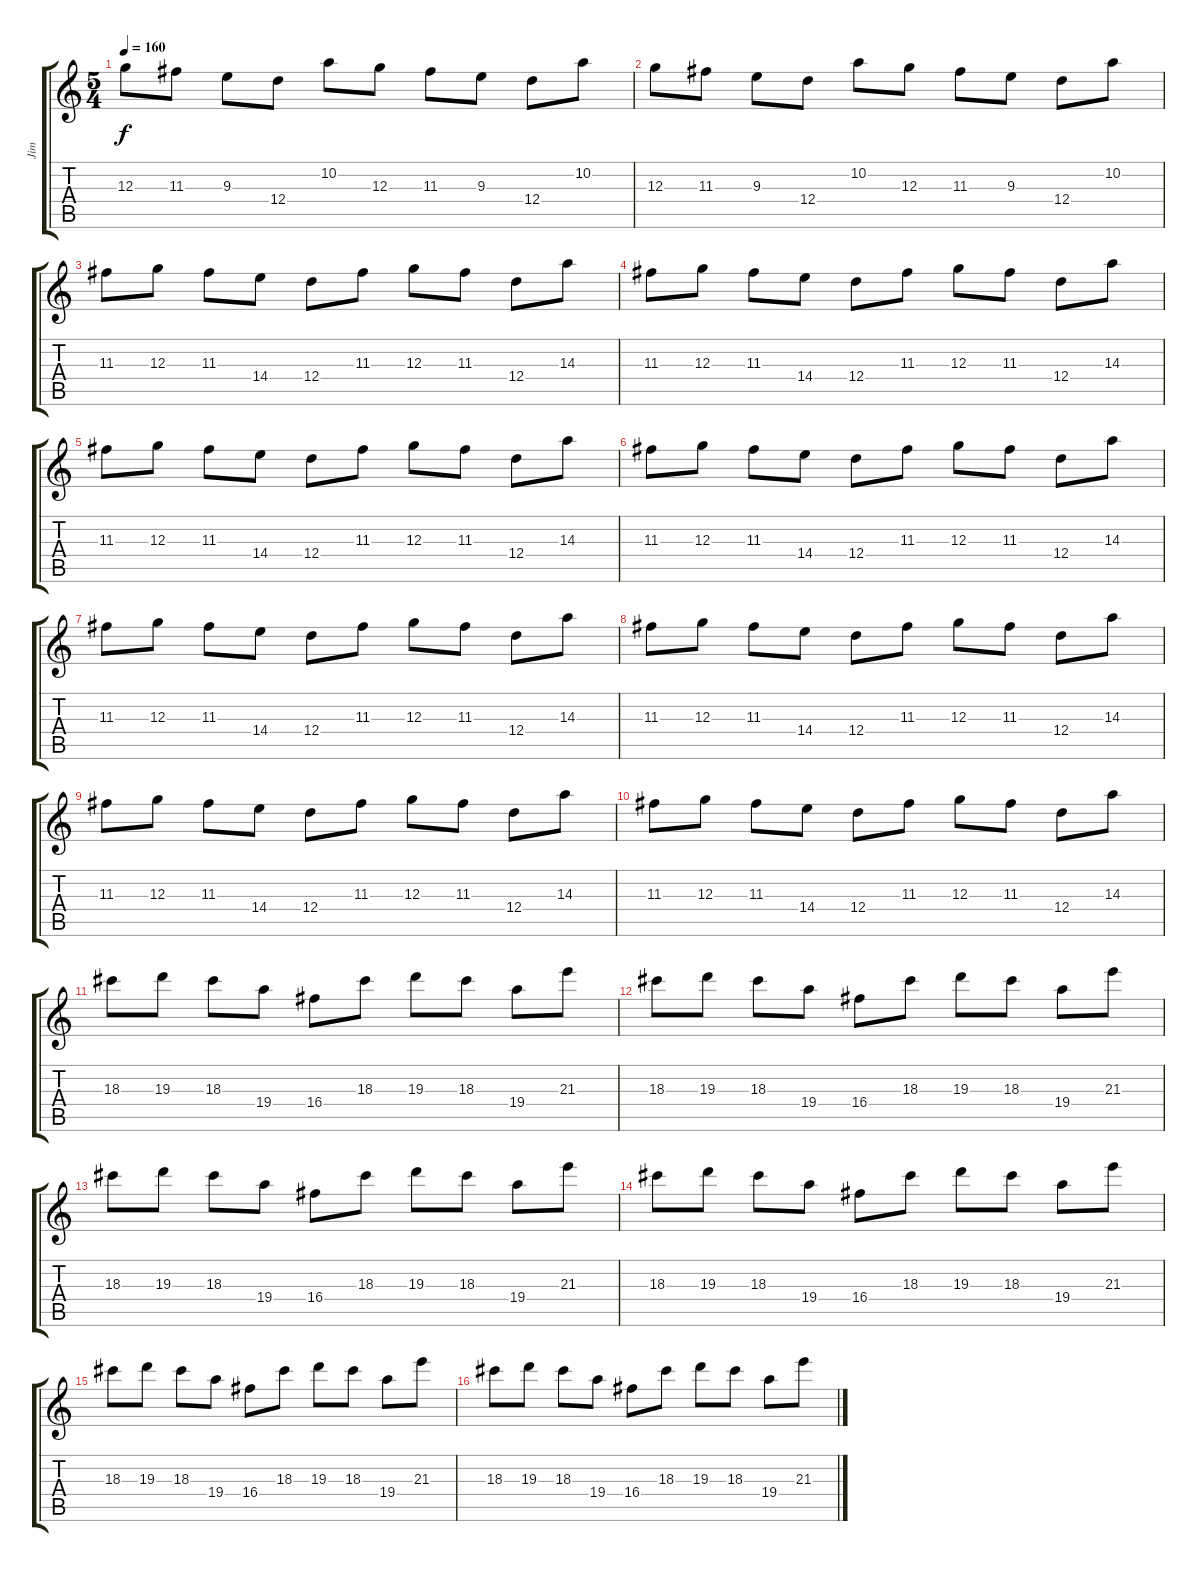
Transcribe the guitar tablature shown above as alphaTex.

\track ("Jim" "Jim") {instrument electricguitarjazz}
\staff {score tabs}
\tuning (E4 B3 G3 D3 A2 D2) {hide}
\ts (5 4)
\tempo 160
\clef g2
\ks c
12.3.8{dy f} 11.3.8 9.3.8 12.4.8 10.2.8 12.3.8 11.3.8 9.3.8 12.4.8 10.2.8 |
12.3.8 11.3.8 9.3.8 12.4.8 10.2.8 12.3.8 11.3.8 9.3.8 12.4.8 10.2.8 |
11.3.8 12.3.8 11.3.8 14.4.8 12.4.8 11.3.8 12.3.8 11.3.8 12.4.8 14.3.8 |
11.3.8 12.3.8 11.3.8 14.4.8 12.4.8 11.3.8 12.3.8 11.3.8 12.4.8 14.3.8 |
11.3.8 12.3.8 11.3.8 14.4.8 12.4.8 11.3.8 12.3.8 11.3.8 12.4.8 14.3.8 |
11.3.8 12.3.8 11.3.8 14.4.8 12.4.8 11.3.8 12.3.8 11.3.8 12.4.8 14.3.8 |
11.3.8 12.3.8 11.3.8 14.4.8 12.4.8 11.3.8 12.3.8 11.3.8 12.4.8 14.3.8 |
11.3.8 12.3.8 11.3.8 14.4.8 12.4.8 11.3.8 12.3.8 11.3.8 12.4.8 14.3.8 |
11.3.8 12.3.8 11.3.8 14.4.8 12.4.8 11.3.8 12.3.8 11.3.8 12.4.8 14.3.8 |
11.3.8 12.3.8 11.3.8 14.4.8 12.4.8 11.3.8 12.3.8 11.3.8 12.4.8 14.3.8 |
18.3.8 19.3.8 18.3.8 19.4.8 16.4.8 18.3.8 19.3.8 18.3.8 19.4.8 21.3.8 |
18.3.8{instrument distortionguitar} 19.3.8 18.3.8 19.4.8 16.4.8 18.3.8 19.3.8 18.3.8 19.4.8 21.3.8 |
18.3.8 19.3.8 18.3.8 19.4.8 16.4.8 18.3.8 19.3.8 18.3.8 19.4.8 21.3.8 |
18.3.8 19.3.8 18.3.8 19.4.8 16.4.8 18.3.8 19.3.8 18.3.8 19.4.8 21.3.8 |
18.3.8 19.3.8 18.3.8 19.4.8 16.4.8 18.3.8 19.3.8 18.3.8 19.4.8 21.3.8 |
18.3.8 19.3.8 18.3.8 19.4.8 16.4.8 18.3.8 19.3.8 18.3.8 19.4.8 21.3.8
